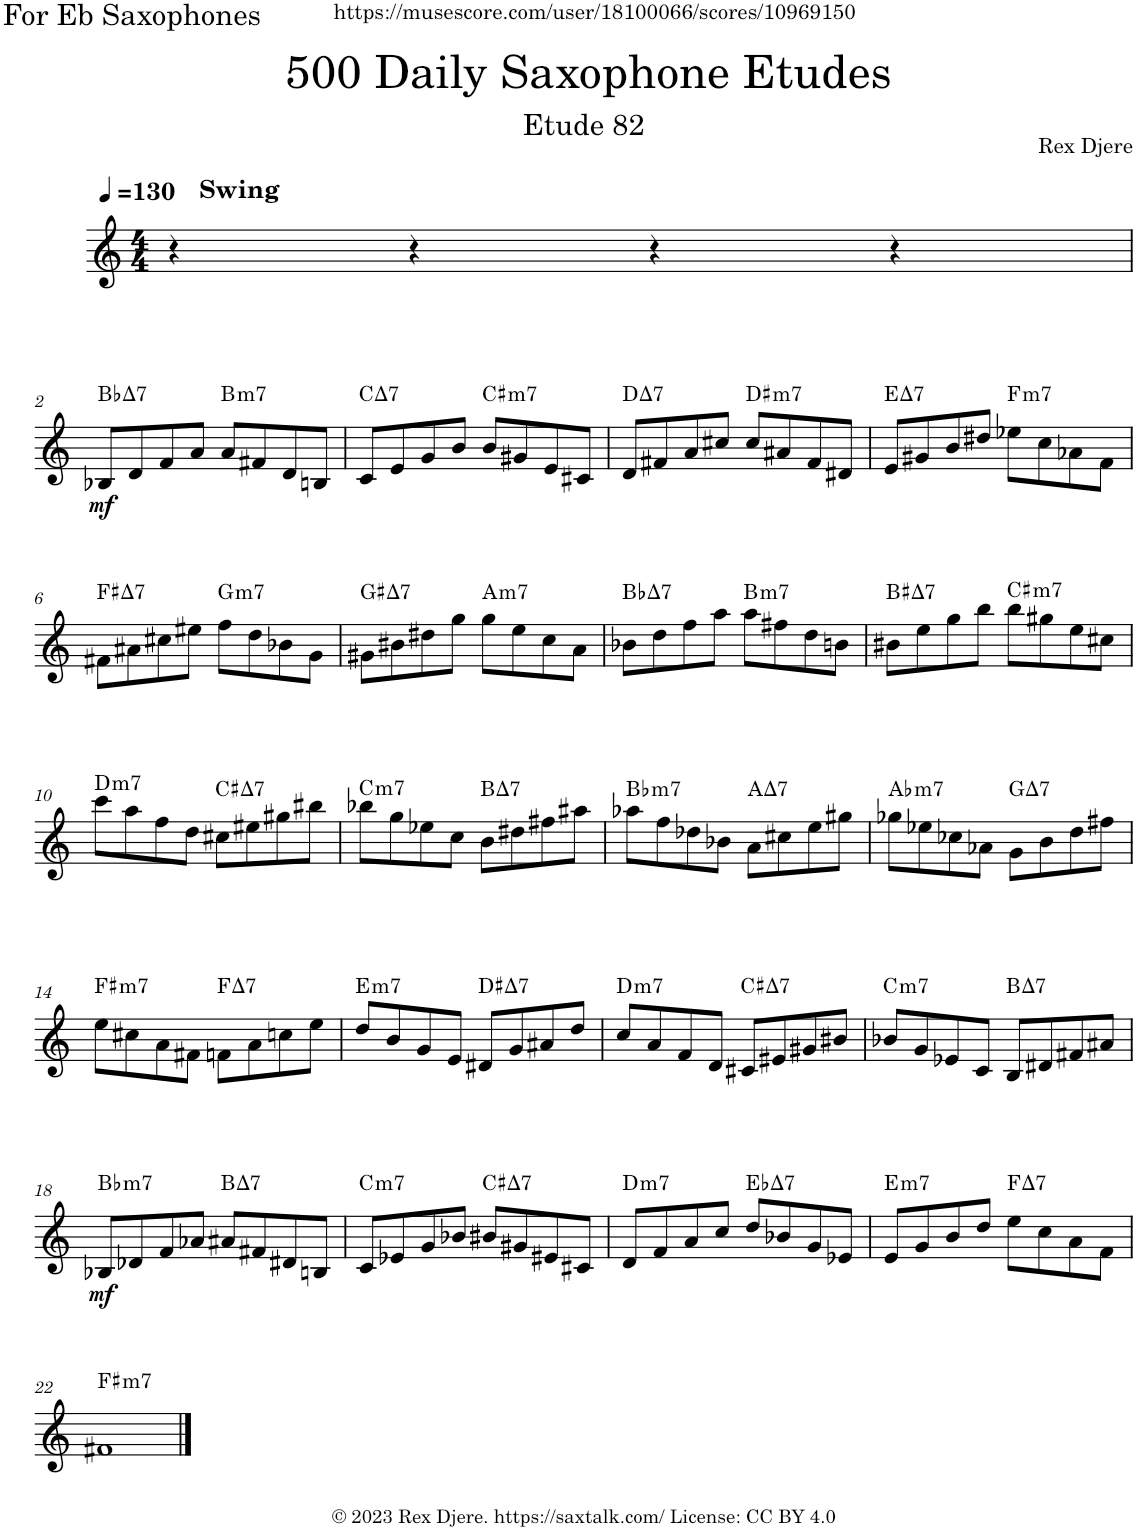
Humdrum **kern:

**kern	**dynam	**harte
*part1	*part1	*part1
*staff1	*staff1	*
*I"Alto Saxophone	*	*
*I'A. Sax.	*	*
*clefG2	*	*
*Trd5c9	*	*
*k[]	*	*
*M4/4	*	*
*MM130	*	*
=1	=1	=1
!LO:TX:a:B:t=Swing	!	!
4r	.	.
4r	.	.
4r	.	.
4r	.	.
!!LO:LB:g=z
=2	=2	=2
!	!LO:DY:b	!LO:H:kt=7
8B-X/L	mf	Bb:maj7
8d/	.	.
8f/	.	.
8a/J	.	.
!	!	!LO:H:kt=m7
8a/L	.	B:min7
8f#X/	.	.
8d/	.	.
8Bn/J	.	.
=3	=3	=3
!	!	!LO:H:kt=7
8c/L	.	C:maj7
8e/	.	.
8g/	.	.
8b/J	.	.
!	!	!LO:H:kt=m7
8b/L	.	C#:min7
8g#X/	.	.
8e/	.	.
8c#X/J	.	.
=4	=4	=4
!	!	!LO:H:kt=7
8d/L	.	D:maj7
8f#X/	.	.
8a/	.	.
8cc#X/J	.	.
!	!	!LO:H:kt=m7
8cc#/L	.	D#:min7
8a#X/	.	.
8f#/	.	.
8d#X/J	.	.
=5	=5	=5
!	!	!LO:H:kt=7
8e/L	.	E:maj7
8g#X/	.	.
8b/	.	.
8dd#X/J	.	.
!	!	!LO:H:kt=m7
8ee-X\L	.	F:min7
8cc\	.	.
8a-X\	.	.
8f\J	.	.
!!LO:LB:g=z
=6	=6	=6
!	!	!LO:H:kt=7
8f#X\L	.	F#:maj7
8a#X\	.	.
8cc#X\	.	.
8ee#X\J	.	.
!	!	!LO:H:kt=m7
8ff\L	.	G:min7
8dd\	.	.
8b-X\	.	.
8g\J	.	.
=7	=7	=7
!	!	!LO:H:kt=7
8g#X\L	.	G#:maj7
8b#X\	.	.
8dd#X\	.	.
8gg\J	.	.
!	!	!LO:H:kt=m7
8gg\L	.	A:min7
8ee\	.	.
8cc\	.	.
8a\J	.	.
=8	=8	=8
!	!	!LO:H:kt=7
8b-X\L	.	Bb:maj7
8dd\	.	.
8ff\	.	.
8aa\J	.	.
!	!	!LO:H:kt=m7
8aa\L	.	B:min7
8ff#X\	.	.
8dd\	.	.
8bn\J	.	.
=9	=9	=9
!	!	!LO:H:kt=7
8b#X\L	.	B#:maj7
8ee\	.	.
8gg\	.	.
8bb\J	.	.
!	!	!LO:H:kt=m7
8bb\L	.	C#:min7
8gg#X\	.	.
8ee\	.	.
8cc#X\J	.	.
!!LO:LB:g=z
=10	=10	=10
!	!	!LO:H:kt=m7
8ccc\L	.	D:min7
8aa\	.	.
8ff\	.	.
8dd\J	.	.
!	!	!LO:H:kt=7
8cc#X\L	.	C#:maj7
8ee#X\	.	.
8gg#X\	.	.
8bb#X\J	.	.
=11	=11	=11
!	!	!LO:H:kt=m7
8bb-X\L	.	C:min7
8gg\	.	.
8ee-X\	.	.
8cc\J	.	.
!	!	!LO:H:kt=7
8b\L	.	B:maj7
8dd#X\	.	.
8ff#X\	.	.
8aa#X\J	.	.
=12	=12	=12
!	!	!LO:H:kt=m7
8aa-X\L	.	Bb:min7
8ff\	.	.
8dd-X\	.	.
8b-X\J	.	.
!	!	!LO:H:kt=7
8a\L	.	A:maj7
8cc#X\	.	.
8ee\	.	.
8gg#X\J	.	.
=13	=13	=13
!	!	!LO:H:kt=m7
8gg-X\L	.	Ab:min7
8ee-X\	.	.
8cc-X\	.	.
8a-X\J	.	.
!	!	!LO:H:kt=7
8g\L	.	G:maj7
8b\	.	.
8dd\	.	.
8ff#X\J	.	.
!!LO:LB:g=z
=14	=14	=14
!	!	!LO:H:kt=m7
8ee\L	.	F#:min7
8cc#X\	.	.
8a\	.	.
8f#X\J	.	.
!	!	!LO:H:kt=7
8fn\L	.	F:maj7
8a\	.	.
8ccn\	.	.
8ee\J	.	.
=15	=15	=15
!	!	!LO:H:kt=m7
8dd/L	.	E:min7
8b/	.	.
8g/	.	.
8e/J	.	.
!	!	!LO:H:kt=7
8d#X/L	.	D#:maj7
8g/	.	.
8a#X/	.	.
8dd/J	.	.
=16	=16	=16
!	!	!LO:H:kt=m7
8cc/L	.	D:min7
8a/	.	.
8f/	.	.
8d/J	.	.
!	!	!LO:H:kt=7
8c#X/L	.	C#:maj7
8e#X/	.	.
8g#X/	.	.
8b#X/J	.	.
=17	=17	=17
!	!	!LO:H:kt=m7
8b-X/L	.	C:min7
8g/	.	.
8e-X/	.	.
8c/J	.	.
!	!	!LO:H:kt=7
8B/L	.	B:maj7
8d#X/	.	.
8f#X/	.	.
8a#X/J	.	.
!!LO:LB:g=z
=18	=18	=18
!	!LO:DY:b	!LO:H:kt=m7
8B-X/L	mf	Bb:min7
8d-X/	.	.
8f/	.	.
8a-X/J	.	.
!	!	!LO:H:kt=7
8a#X/L	.	B:maj7
8f#X/	.	.
8d#X/	.	.
8Bn/J	.	.
=19	=19	=19
!	!	!LO:H:kt=m7
8c/L	.	C:min7
8e-X/	.	.
8g/	.	.
8b-X/J	.	.
!	!	!LO:H:kt=7
8b#X/L	.	C#:maj7
8g#X/	.	.
8e#X/	.	.
8c#X/J	.	.
=20	=20	=20
!	!	!LO:H:kt=m7
8d/L	.	D:min7
8f/	.	.
8a/	.	.
8cc/J	.	.
!	!	!LO:H:kt=7
8dd/L	.	Eb:maj7
8b-X/	.	.
8g/	.	.
8e-X/J	.	.
=21	=21	=21
!	!	!LO:H:kt=m7
8e/L	.	E:min7
8g/	.	.
8b/	.	.
8dd/J	.	.
!	!	!LO:H:kt=7
8ee\L	.	F:maj7
8cc\	.	.
8a\	.	.
8f\J	.	.
!!LO:LB:g=z
=22	=22	=22
!	!	!LO:H:kt=m7
1f#X	.	F#:min7
==	==	==
*-	*-	*-
